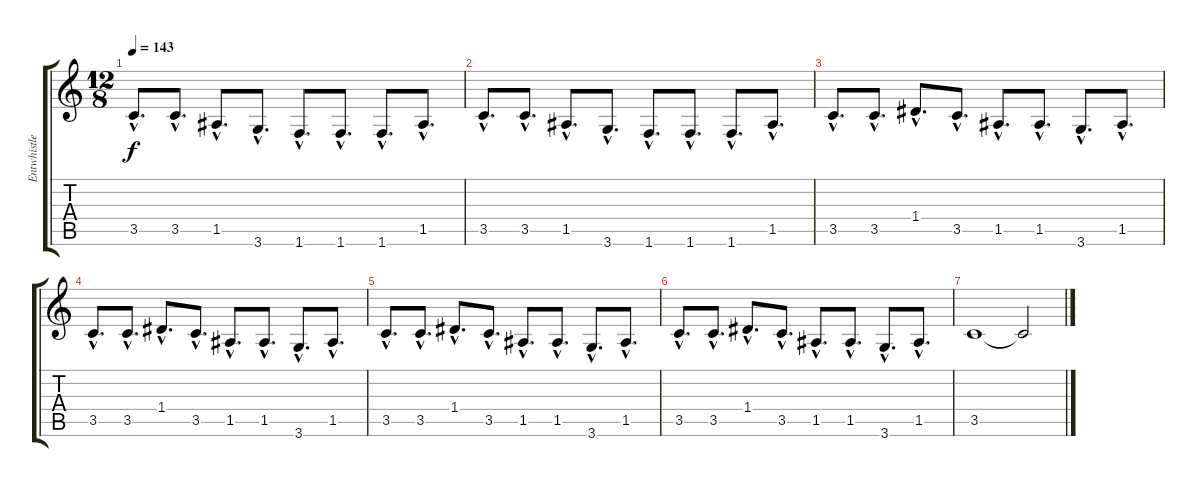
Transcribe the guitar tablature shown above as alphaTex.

\track ("Entwhistle 2" "Entwhistle") {instrument electricbassfinger}
\staff {score tabs}
\tuning (E4 B3 G3 D3 A2 E2) {hide}
\ts (12 8)
\tempo 143
\clef g2
\ks c
3.5{hac}.8{d dy f} 3.5{hac}.8{d} 1.5{hac}.8{d} 3.6{hac}.8{d} 1.6{hac}.8{d} 1.6{hac}.8{d} 1.6{hac}.8{d} 1.5{hac}.8{d} |
3.5{hac}.8{d} 3.5{hac}.8{d} 1.5{hac}.8{d} 3.6{hac}.8{d} 1.6{hac}.8{d} 1.6{hac}.8{d} 1.6{hac}.8{d} 1.5{hac}.8{d} |
3.5{hac}.8{d} 3.5{hac}.8{d} 1.4{hac}.8{d} 3.5{hac}.8{d} 1.5{hac}.8{d} 1.5{hac}.8{d} 3.6{hac}.8{d} 1.5{hac}.8{d} |
3.5{hac}.8{d} 3.5{hac}.8{d} 1.4{hac}.8{d} 3.5{hac}.8{d} 1.5{hac}.8{d} 1.5{hac}.8{d} 3.6{hac}.8{d} 1.5{hac}.8{d} |
3.5{hac}.8{d} 3.5{hac}.8{d} 1.4{hac}.8{d} 3.5{hac}.8{d} 1.5{hac}.8{d} 1.5{hac}.8{d} 3.6{hac}.8{d} 1.5{hac}.8{d} |
3.5{hac}.8{d} 3.5{hac}.8{d} 1.4{hac}.8{d} 3.5{hac}.8{d} 1.5{hac}.8{d} 1.5{hac}.8{d} 3.6{hac}.8{d} 1.5{hac}.8{d} |
3.5.1 3.5{t}.2
